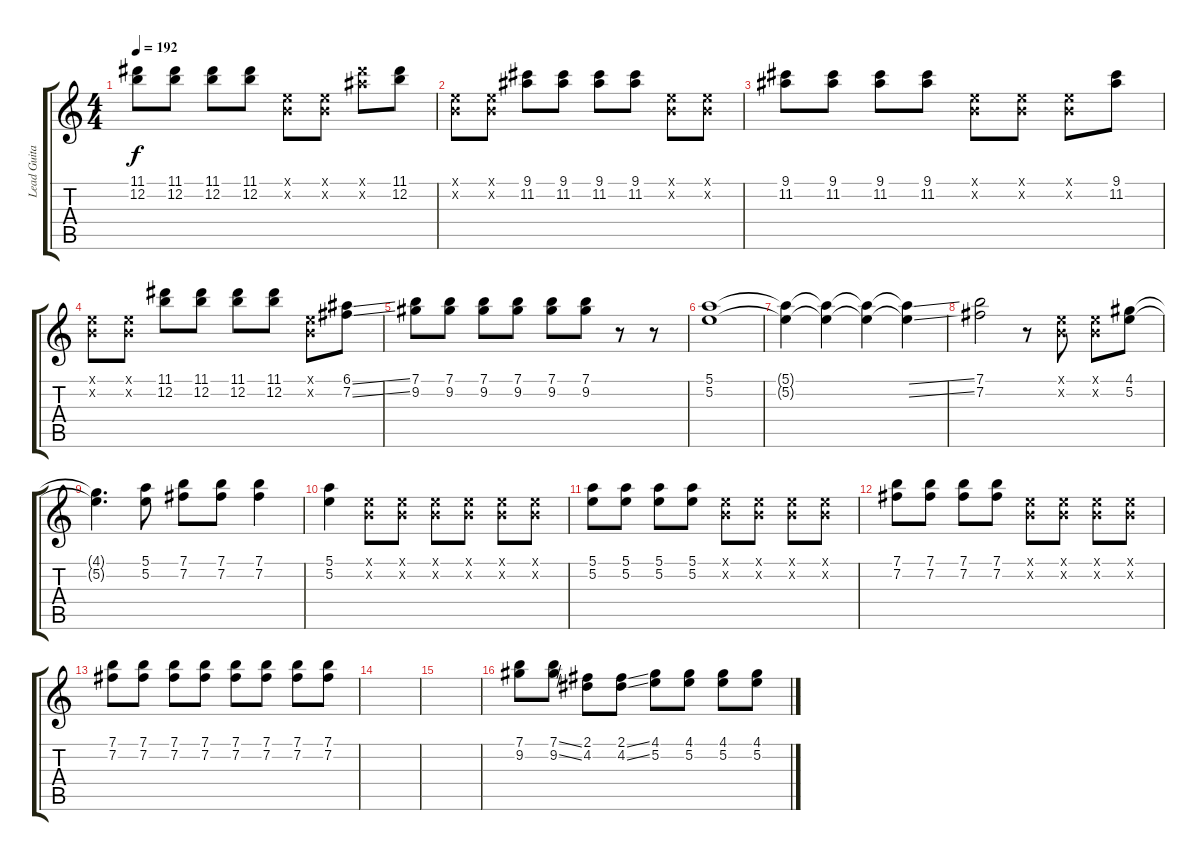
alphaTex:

\track ("Lead Guitar" "Lead Guita") {instrument distortionguitar}
\staff {score tabs}
\tuning (E4 B3 G3 D3 A2 E2) {hide}
\ts (4 4)
\tempo 192
\clef g2
\ks c
(11.1 12.2).8{dy f} (11.1 12.2).8 (11.1 12.2).8 (11.1 12.2).8 (0.1{x} 0.2{x}).8 (0.1{x} 0.2{x}).8 (11.1{x} 11.2{x}).8 (11.1 12.2).8 |
(0.1{x} 0.2{x}).8 (0.1{x} 0.2{x}).8 (9.1 11.2).8 (9.1 11.2).8 (9.1 11.2).8 (9.1 11.2).8 (0.1{x} 0.2{x}).8 (0.1{x} 0.2{x}).8 |
(9.1 11.2).8 (9.1 11.2).8 (9.1 11.2).8 (9.1 11.2).8 (0.1{x} 0.2{x}).8 (0.1{x} 0.2{x}).8 (0.1{x} 0.2{x}).8 (9.1 11.2).8 |
(0.1{x} 0.2{x}).8 (0.1{x} 0.2{x}).8 (11.1 12.2).8 (11.1 12.2).8 (11.1 12.2).8 (11.1 12.2).8 (0.1{x} 0.2{x}).8 (6.1{ss} 7.2{ss}).8 |
(7.1 9.2).8 (7.1 9.2).8 (7.1 9.2).8 (7.1 9.2).8 (7.1 9.2).8 (7.1 9.2).8 r.8 r.8 |
(5.1 5.2).1 |
(5.1{t} 5.2{t}).4 (5.1{t} 5.2{t}).4 (5.1{t} 5.2{t}).4 (5.1{ss t} 5.2{ss t}).4 |
(7.1 7.2).2 r.8 (0.1{x} 0.2{x}).8 (0.1{x} 0.2{x}).8 (4.1 5.2).8 |
(4.1{t} 5.2{t}).4{d} (5.1 5.2).8 (7.1 7.2).8 (7.1 7.2).8 (7.1 7.2).4 |
(5.1 5.2).4 (0.1{x} 0.2{x}).8 (0.1{x} 0.2{x}).8 (0.1{x} 0.2{x}).8 (0.1{x} 0.2{x}).8 (0.1{x} 0.2{x}).8 (0.1{x} 0.2{x}).8 |
(5.1 5.2).8 (5.1 5.2).8 (5.1 5.2).8 (5.1 5.2).8 (0.1{x} 0.2{x}).8 (0.1{x} 0.2{x}).8 (0.1{x} 0.2{x}).8 (0.1{x} 0.2{x}).8 |
(7.1 7.2).8 (7.1 7.2).8 (7.1 7.2).8 (7.1 7.2).8 (0.1{x} 0.2{x}).8 (0.1{x} 0.2{x}).8 (0.1{x} 0.2{x}).8 (0.1{x} 0.2{x}).8 |
(7.1 7.2).8 (7.1 7.2).8 (7.1 7.2).8 (7.1 7.2).8 (7.1 7.2).8 (7.1 7.2).8 (7.1 7.2).8 (7.1 7.2).8 |
|
|
(7.1 9.2).8 (7.1{ss} 9.2{ss}).8 (2.1 4.2).8 (2.1{ss} 4.2{ss}).8 (4.1 5.2).8 (4.1 5.2).8 (4.1 5.2).8 (4.1{ss} 5.2{ss}).8
